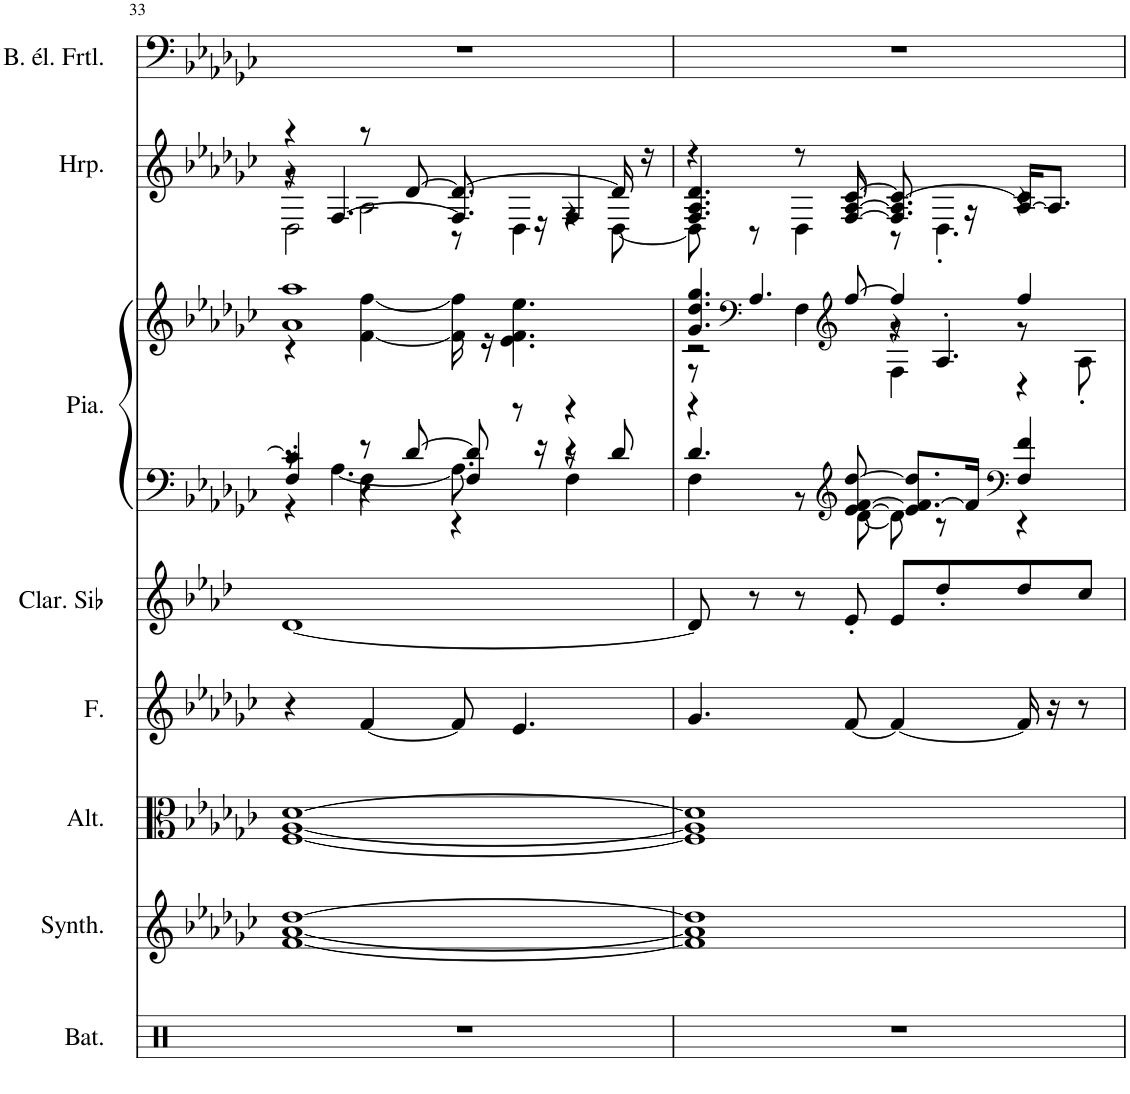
**kern	**kern	**kern	**kern	**kern	**kern	**kern	**kern	**kern
*part8	*part7	*part6	*part5	*part4	*part3	*part3	*part2	*part1
*staff9	*staff8	*staff7	*staff6	*staff5	*staff4	*staff3	*staff2	*staff1
*I"Batterie, Drums	*I"Synthétiseur d'instruments à cordes, Synth Strings 1	*I"Altos, String Ensemble 1	*I"Femmes, Choir Aahs	*I"Clarinette en Sib	*I"Piano, Bright Acoustic Piano	*	*I"Harpe	*I"Basse électrique fretless, Fretless Bass
*I'Bat.	*I'Synth.	*I'Alt.	*I'F.	*I'Clar. Sib	*I'Pia.	*	*I'Hrp.	*I'B. él. Frtl.
!!LO:PB:g=z
*clefX	*clefG2	*clefC3	*clefG2	*clefG2	*clefF4	*clefG2	*clefG2	*clefF4
*	*	*	*	*Trd1c2	*	*	*	*Trd7c12
*k[b-e-a-d-g-c-]	*k[b-e-a-d-g-c-]	*k[b-e-a-d-g-c-]	*k[b-e-a-d-g-c-]	*k[b-e-a-d-]	*k[b-e-a-d-g-c-]	*k[b-e-a-d-g-c-]	*k[b-e-a-d-g-c-]	*k[b-e-a-d-g-c-]
*M4/4	*M4/4	*M4/4	*M4/4	*M4/4	*M4/4	*M4/4	*M4/4	*M4/4
=33	=33	=33	=33	=33	=33	=33	=33	=33
*	*	*	*	*	*^	*^	*^	*
*	*	*	*	*	*	*^	*	*	*	*^	*
*	*	*	*	*	*	*	*^	*	*	*	*	*^	*
1r	[1f [1a- [1dd-	[1F [1A- [1d-	4r	[1d-	4c-/]	8r	4F'/	4r	1a- 1aa-	4r	4r	4r	8r	2D-\	1r
.	.	.	.	.	.	[4.A-\	.	.	.	.	.	.	[4.F/	.	.
.	.	.	[4f/	.	8r	.	4r	4F\	.	[4f\ [4ff\	8r	2A-\	.	.	.
.	.	.	.	.	[8d-/	.	.	.	.	.	[8d-/	.	.	.	.
.	.	.	8f/]	.	8d-/]	8.A-\]	4F/	4r	.	16f\] 16ff\]	4.d-/_	.	8.F/]	8r	.
.	.	.	.	.	.	.	.	.	.	16r	.	.	.	.	.
.	.	.	4.e-/	.	8r	.	.	.	.	4.e-\ 4.f\ 4.ee-\	.	.	.	4D-\	.
.	.	.	.	.	.	16r	.	.	.	.	.	.	16r	.	.
.	.	.	.	.	4r	4r	8r	4F\	.	.	.	4r	4F/	.	.
.	.	.	.	.	.	.	8d-/	.	.	.	16d-/]	.	.	[8D-\	.
.	.	.	.	.	.	.	.	.	.	.	16r	.	.	.	.
*	*	*	*	*	*	*v	*v	*v	*	*	*	*	*v	*v	*
=34	=34	=34	=34	=34	=34	=34	=34	=34	=34	=34	=34	=34
*	*	*	*	*	*	*	*^	*^	*	*	*	*
1r	1f] 1a-] 1dd-]	1F] 1A-] 1d-]	4.g-/	8d-/]	4.d-/	4F\	4.g-/ 4.dd-/ 4.gg-/	2r	8r	4r	4r	4.F/ 4.A-/ 4.d-/	8D-\]	1r
*	*	*	*	*	*	*	*clefF4	*	*	*	*	*	*	*
.	.	.	.	8r	.	.	.	.	4.A-/	.	.	.	8r	.
.	.	.	.	8r	.	8r	.	.	.	4F\	8r	.	4D-\	.
*	*	*	*	*	*clefG2	*	*clefG2	*	*	*	*	*	*	*
.	.	.	[8f/	8e-'/	[8e-/ [8f/ [8dd-/	[8d-\	[8ff/	.	.	.	[8c-/	[8F/ [8A-/	.	.
.	.	.	4f/_	8e-/L	8.e-/] 8.f/_ 8.dd-/]L	8d-\]	4ff/]	4r	8r	4F\	4c-/_	8.F/] 8.A-/]	8r	.
.	.	.	.	8dd-'/	.	8r	.	.	4.A-'/	.	.	.	4.D-'\	.
.	.	.	.	.	16f/Jk]	.	.	.	.	.	.	16r	.	.
*	*	*	*	*	*clefF4	*	*	*	*	*	*	*	*	*
.	.	.	16f/]	8dd-/	4F/ 4f/	4r	4ff/	8r	.	4r	[16A-/ 16c-/]KL	4r	.	.
.	.	.	16r	.	.	.	.	.	.	.	8.A-/J]	.	.	.
.	.	.	8r	8cc/J	.	.	.	8A-'\	.	.	.	.	.	.
*	*	*	*	*	*v	*v	*	*	*	*	*v	*v	*v	*
*	*	*	*	*	*	*v	*v	*v	*v	*	*
=	=	=	=	=	=	=	=	=
*-	*-	*-	*-	*-	*-	*-	*-	*-
